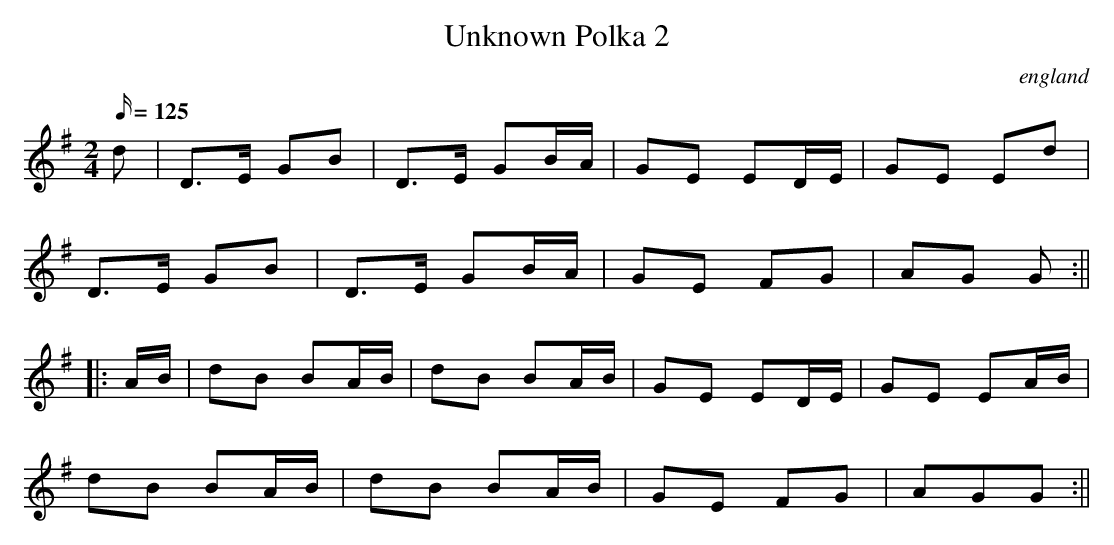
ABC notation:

X:1
T:Unknown Polka 2
O:england
M:2/4
L:1/16
Q:125
K:G
d2|D3E G2B2|D3E G2BA|G2E2 E2DE|G2E2 E2d2|
D3E G2B2|D3E G2BA|G2E2 F2G2|A2G2 G2:||
|:AB|d2B2 B2AB|d2B2 B2AB|G2E2 E2DE|G2E2 E2AB|
d2B2 B2AB|d2B2 B2AB|G2E2 F2G2|A2G2G2:||
